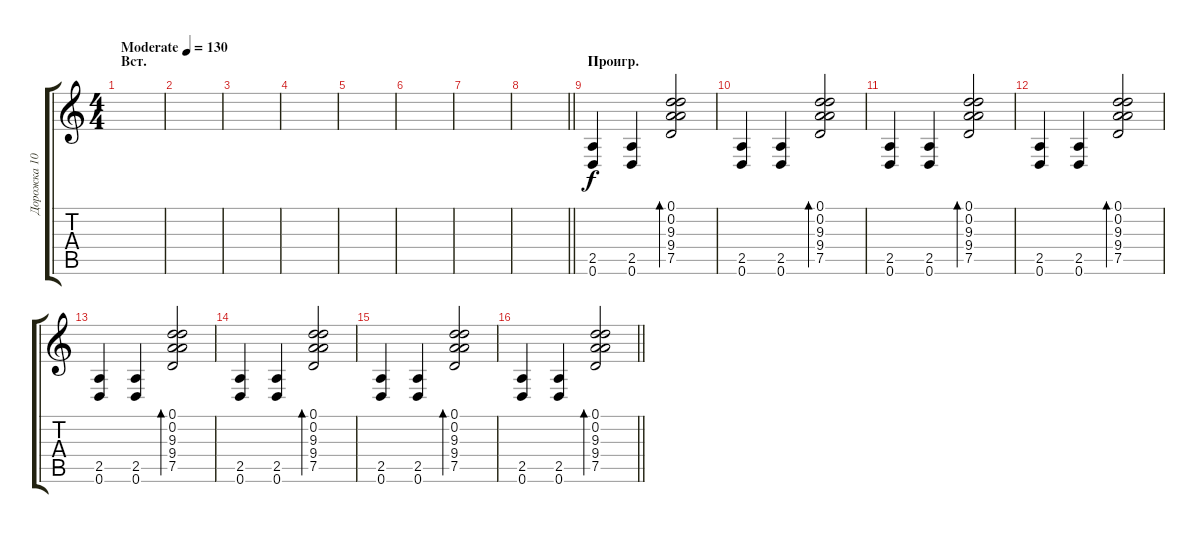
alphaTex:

\track ("Дорожка 10" "Дорожка 10") {instrument acousticguitarsteel}
\staff {score tabs}
\tuning (D4 A3 F3 C3 G2 D2) {hide}
\ts (4 4)
\section ("" "Вст.")
\tempo (130 "Moderate")
\clef g2
\ks c
|
|
|
|
|
|
|
\barLineRight lightlight
|
\section ("" "Проигр.")
(2.5 0.6).4 (2.5 0.6).4 (0.1 0.2 9.3 9.4 7.5).2{bd 120} |
(2.5 0.6).4 (2.5 0.6).4 (0.1 0.2 9.3 9.4 7.5).2{bd 120} |
(2.5 0.6).4 (2.5 0.6).4 (0.1 0.2 9.3 9.4 7.5).2{bd 120} |
(2.5 0.6).4 (2.5 0.6).4 (0.1 0.2 9.3 9.4 7.5).2{bd 120} |
(2.5 0.6).4 (2.5 0.6).4 (0.1 0.2 9.3 9.4 7.5).2{bd 120} |
(2.5 0.6).4 (2.5 0.6).4 (0.1 0.2 9.3 9.4 7.5).2{bd 120} |
(2.5 0.6).4 (2.5 0.6).4 (0.1 0.2 9.3 9.4 7.5).2{bd 120} |
\barLineRight lightlight
(2.5 0.6).4 (2.5 0.6).4 (0.1 0.2 9.3 9.4 7.5).2{bd 120}
